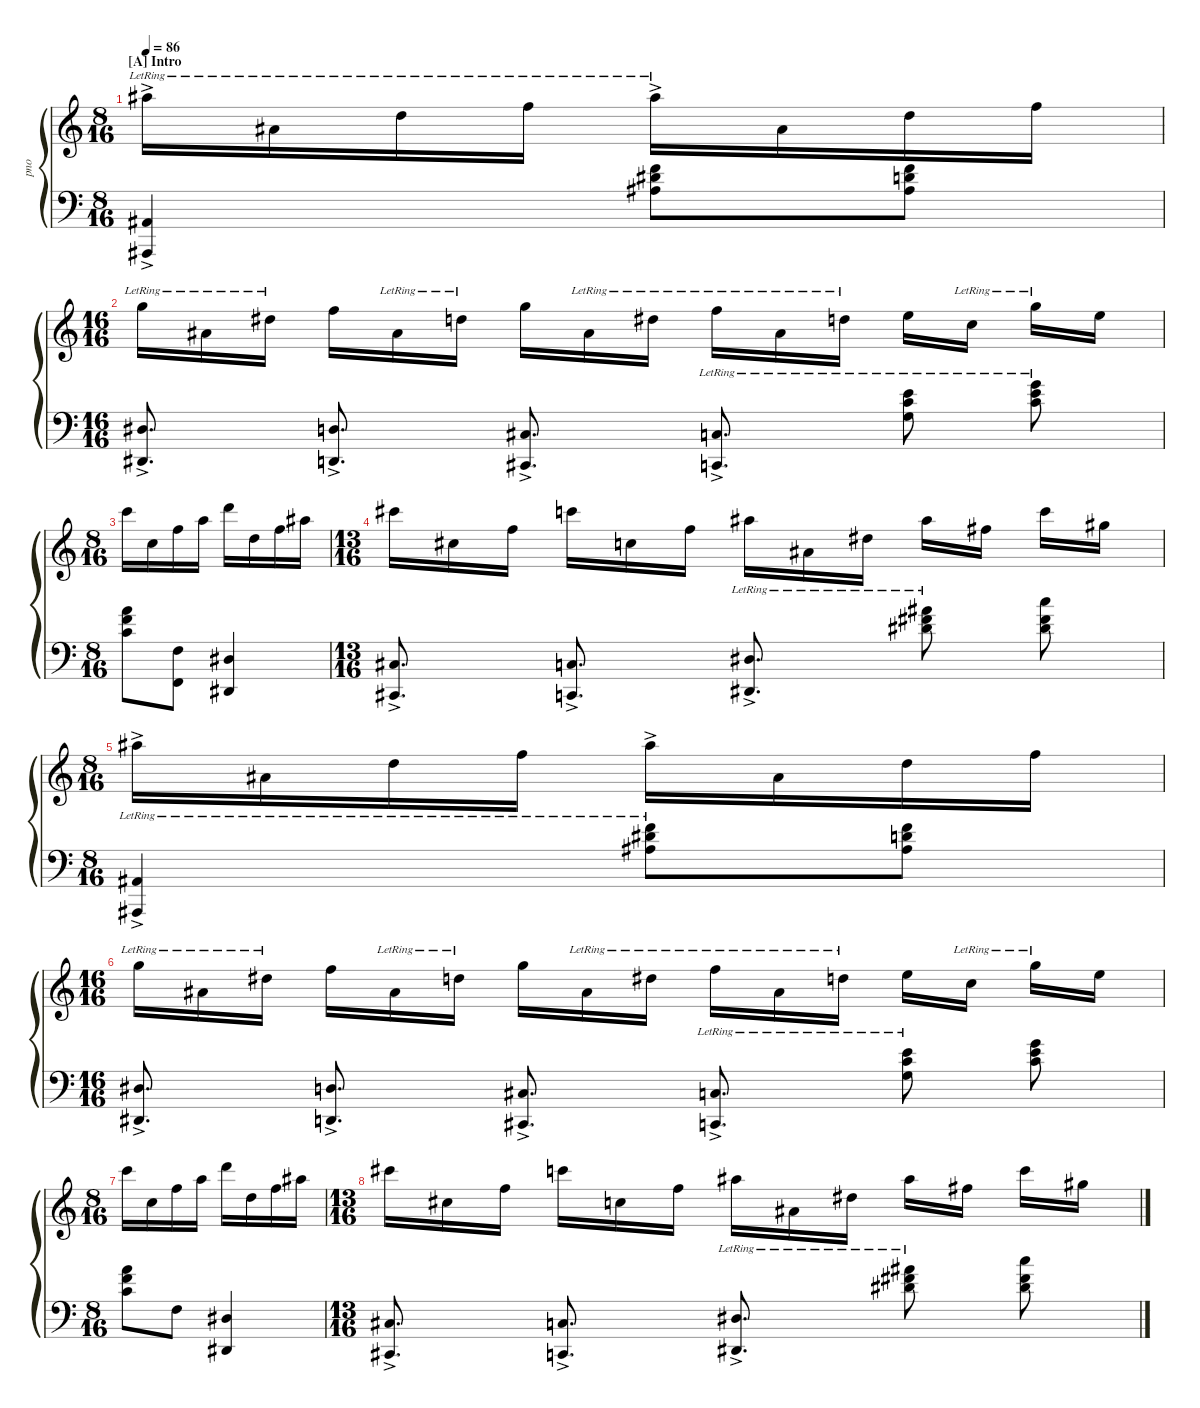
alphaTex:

\defaultSystemsLayout 4
\hideDynamics
\bracketExtendMode groupsimilarinstruments
\otherSystemsTrackNameOrientation horizontal
\chordDiagramsInScore
\track ("A.Piano" "pno") {instrument electricpiano1}
\staff {score}
\tuning (E4 B3 G3 D3 A2 E2)
\ts (8 16)
\beaming (8 2 2)
\section ("A" "Intro")
\tempo 86
\clef g2
\scale
0.754932
\ks c
18.1{ac lr acc #}.16{dy mf instrument electricpiano1} 6.1{lr acc #}.16 10.1{lr}.16 13.1{lr}.16 18.1{ac lr acc #}.16 11.2{acc #}.16 10.1.16 13.1.16 |
\ts (16 16)
\beaming (8 2 2 2 2)
\scale
1.24507 15.1{lr}.16 6.1{lr acc #}.16 11.1{lr acc #}.16{beam split} 13.1.16{beam merge} 6.1{lr acc #}.16 10.1{lr}.16{beam split} 15.1.16{beam merge} 6.1{lr acc #}.16{beam merge} 11.1{lr acc #}.16{beam split} 13.1{lr}.16{beam merge} 6.1{lr acc #}.16 10.1{lr}.16 12.1.16{beam merge} 8.1{lr}.16{beam split} 15.1{lr}.16 12.1.16 |
\ts (8 16)
\beaming (8 2 2)
20.1.16 8.1.16 13.1.16 17.1.16 22.1.16 10.1.16 13.1.16 18.1{acc #}.16 |
\ts (13 16)
\beaming (16 3 3 3 2 2)
21.1{acc #}.16 9.1{acc #}.16 13.1.16 20.1.16 8.1.16 13.1.16 18.1{acc #}.16 6.1{acc #}.16 11.1{acc #}.16 18.1{acc #}.16 14.1{acc #}.16 20.1.16 16.1{acc #}.16 |
\ts (8 16)
\beaming (8 2 2)
18.1{ac acc #}.16 6.1{acc #}.16 10.1.16 13.1.16 18.1{ac acc #}.16 11.2{acc #}.16 10.1.16 13.1.16 |
\ts (16 16)
\beaming (8 2 2 2 2)
15.1{lr}.16 6.1{lr acc #}.16 11.1{lr acc #}.16{beam split} 13.1.16{beam merge} 6.1{lr acc #}.16 10.1{lr}.16{beam split} 15.1.16{beam merge} 6.1{lr acc #}.16{beam merge} 11.1{lr acc #}.16{beam split} 13.1{lr}.16{beam merge} 6.1{lr acc #}.16 10.1{lr}.16 12.1.16{beam merge} 8.1{lr}.16{beam split} 15.1{lr}.16 12.1.16 |
\ts (8 16)
\beaming (8 2 2)
20.1.16 8.1.16 13.1.16 17.1.16 22.1.16 10.1.16 13.1.16 18.1{acc #}.16 |
\ts (13 16)
\beaming (16 3 3 3 2 2)
21.1{acc #}.16 9.1{acc #}.16 13.1.16 20.1.16 8.1.16 13.1.16 18.1{acc #}.16 6.1{acc #}.16 11.1{acc #}.16 18.1{acc #}.16 14.1{acc #}.16 20.1.16 16.1{acc #}.16
\staff {score}
\tuning (E3 B2 G2 D2 A1 E1)
\clef f4
\ottava regular
\simile none
\scale
0.754932
\ks c
(3.3{acc #} 1.5{ac acc #}).4{dy mf} (11.2{acc #} 16.2{acc #} 18.2).8 (11.2{acc #} 15.2 18.2).8 |
\scale
1.24507 (13.4{ac acc #} 11.6{ac acc #}).8{d beam split} (12.4{ac} 10.6{ac}).8{d} (11.4{ac acc #} 9.6{ac acc #}).8{d} (10.4{ac lr} 8.6{ac lr}).8{d} (3.1 8.1 12.1{lr}).8{beam split} (8.1 12.1 15.1{lr}).8 |
(8.1 13.1 17.1).8 (1.1 -11.1).8 (4.2{acc #} 1.4{acc #}).4 |
(2.2{acc #} 4.5{ac acc #}).8{d} (-16.1{ac} -4.1).8{d} (4.2{acc #} 6.5{ac lr acc #}).8{d} (11.1{acc #} 14.1{acc #} 18.1{lr acc #}).8 (11.1{acc #} 14.1{acc #} 20.1).8 |
(3.3{lr acc #} 1.5{ac lr acc #}).4 (11.2{lr acc #} 16.2{lr acc #} 18.2{lr}).8 (11.2{acc #} 15.2 18.2).8 |
(13.4{ac acc #} 11.6{ac acc #}).8{d beam split} (12.4{ac} 10.6{ac}).8{d} (11.4{ac acc #} 9.6{ac acc #}).8{d} (10.4{ac lr} 8.6{ac lr}).8{d} (3.1 8.1 12.1{lr}).8{beam split} (8.1 12.1 15.1).8 |
(8.1 13.1 17.1).8 1.1.8 (4.2{acc #} 1.4{acc #}).4 |
(2.2{acc #} 4.5{ac acc #}).8{d} (1.2 3.5{ac}).8{d} (4.2{acc #} 1.4{ac lr acc #}).8{d} (11.1{lr acc #} 14.1{acc #} 18.1{acc #}).8 (11.1{acc #} 14.1{acc #} 20.1).8
